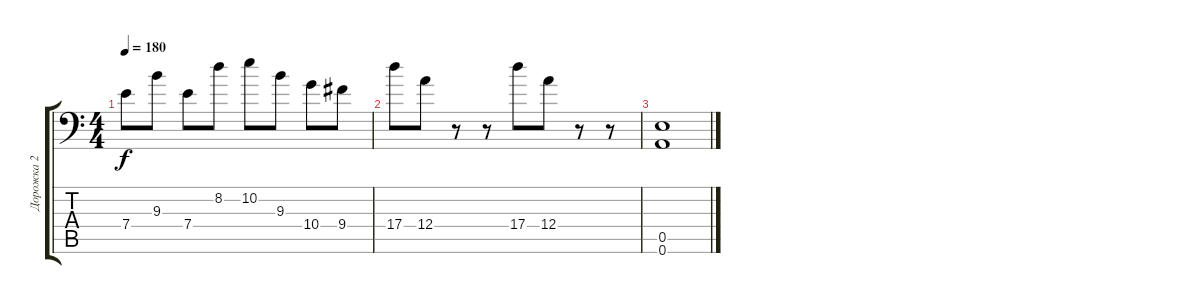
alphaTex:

\track ("Дорожка 2" "Дорожка 2") {instrument distortionguitar}
\staff {score tabs}
\tuning (B3 Gb3 D3 A2 E2 A1) {hide}
\ts (4 4)
\tempo 180
\clef f4
\ks c
7.4.8{dy f} 9.3.8 7.4.8 8.2.8 10.2.8 9.3.8 10.4.8 9.4.8 |
17.4.8 12.4.8 r.8 r.8 17.4.8 12.4.8 r.8 r.8 |
(0.5 0.6).1
